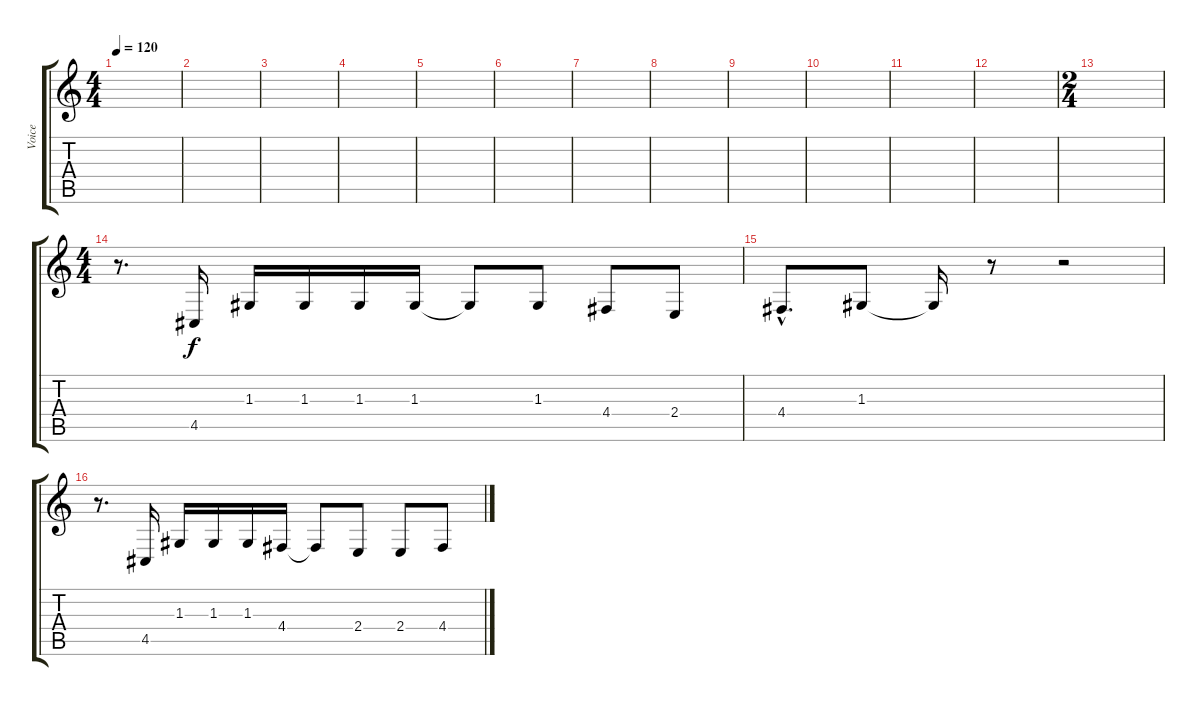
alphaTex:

\track ("Voice" "Voice") {instrument lead6voice}
\staff {score tabs}
\tuning (E4 B3 G3 D3 A2 E2) {hide}
\ts (4 4)
\tempo 120
\clef g2
\ks c
|
|
|
|
|
|
|
|
|
|
|
|
\ts (2 4)
|
\ts (4 4)
r.8{d} 4.5.16 1.3.16 1.3.16 1.3.16 1.3.16 1.3{t}.8 1.3.8 4.4.8 2.4.8 |
4.4{hac}.8{d} 1.3.8 1.3{t}.16 r.8 r.2 |
r.8{d} 4.5.16 1.3.16 1.3.16 1.3.16 4.4.16 4.4{t}.8 2.4.8 2.4.8 4.4.8
